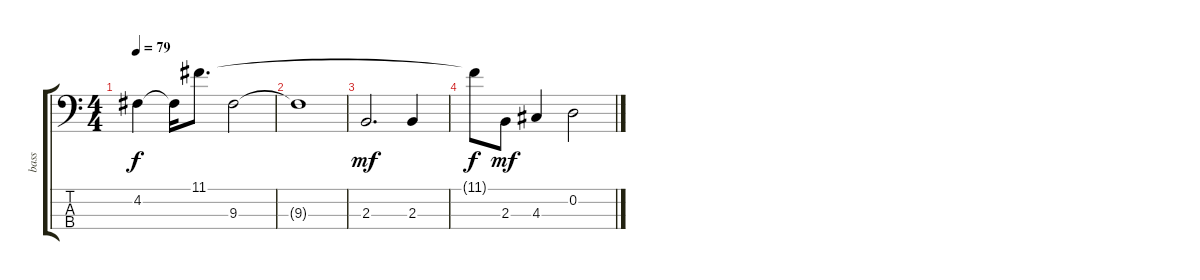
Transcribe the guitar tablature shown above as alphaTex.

\track ("bass" "bass") {instrument acousticbass}
\staff {score tabs}
\tuning (G2 D2 A1 E1) {hide}
\ts (4 4)
\tempo 79
\clef f4
\ks c
4.2{t}.4{dy f} 4.2{t}.16 11.1.8{d} 9.3.2 |
9.3{t}.1 |
2.3.2{d dy mf} 2.3.4 |
11.1{t}.8{dy f} 2.3.8{dy mf} 4.3.4 0.2.2
